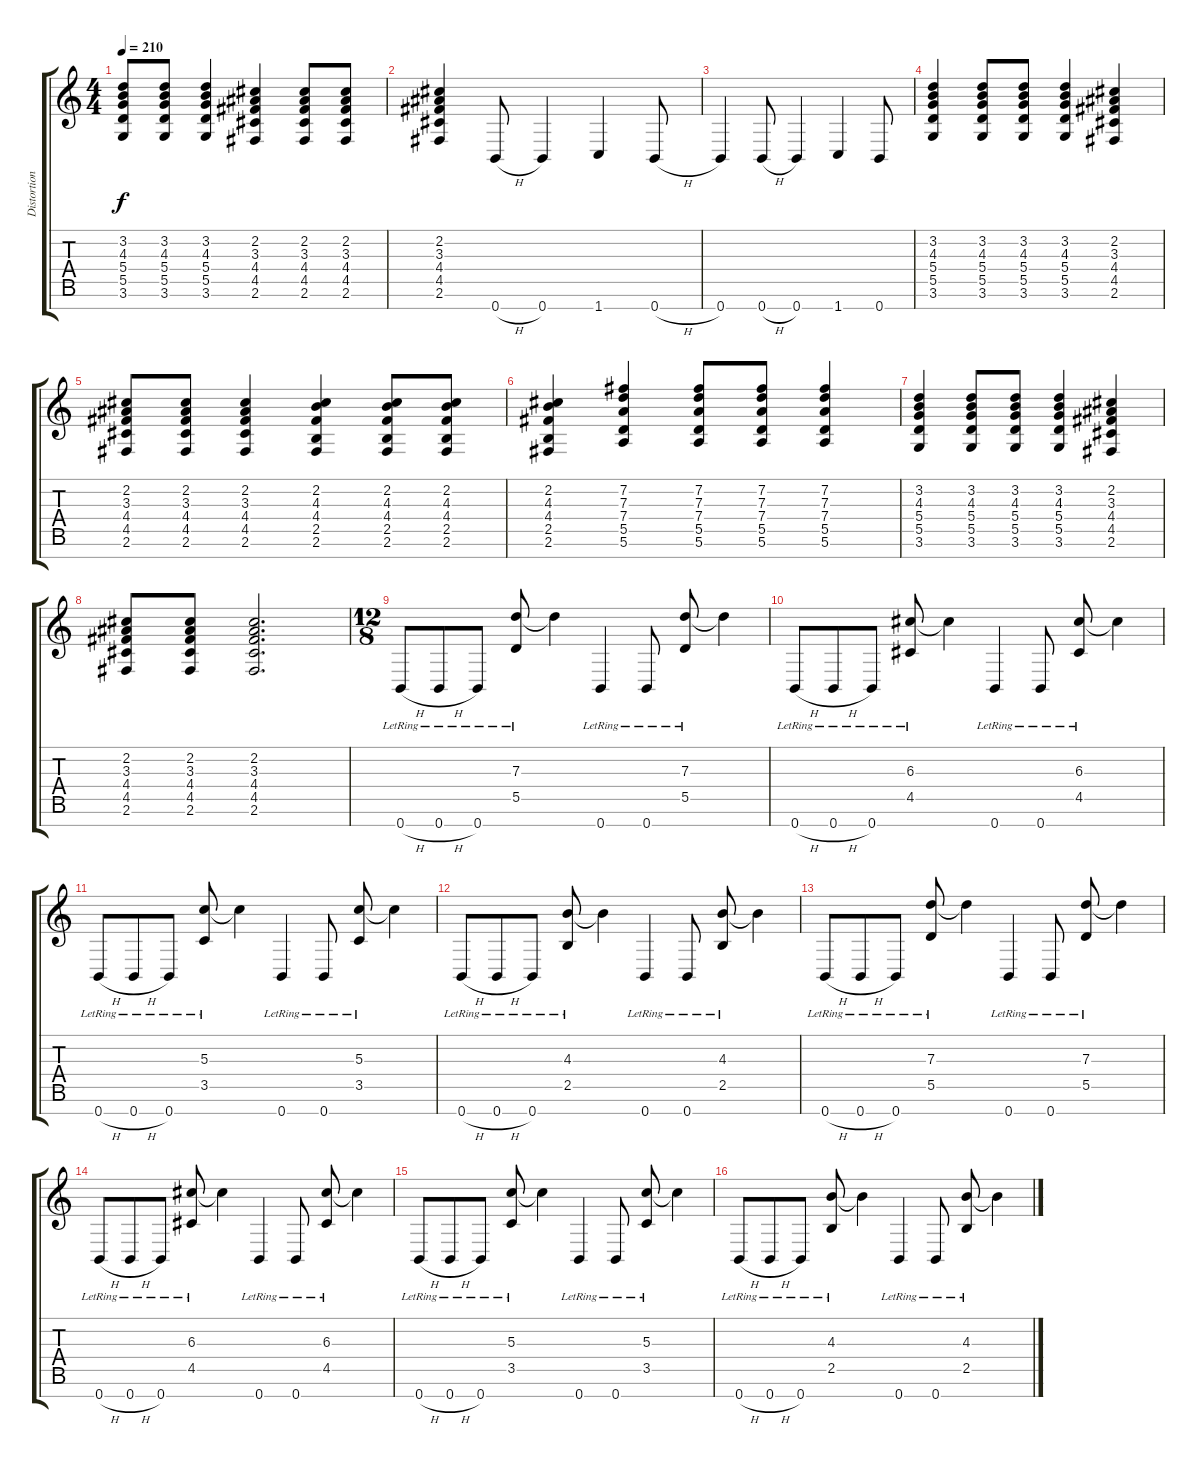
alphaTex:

\track ("Distortion Guitar" "Distortion") {instrument distortionguitar}
\staff {score tabs}
\tuning (E4 B3 G3 D3 A2 E2 B1) {hide}
\ts (4 4)
\tempo 210
\clef g2
\ks c
(3.2 4.3 5.4 5.5 3.6).8{dy f} (3.2 4.3 5.4 5.5 3.6).8 (3.2 4.3 5.4 5.5 3.6).4 (2.2 3.3 4.4 4.5 2.6).4 (2.2 3.3 4.4 4.5 2.6).8 (2.2 3.3 4.4 4.5 2.6).8 |
(2.2 3.3 4.4 4.5 2.6).4 0.7{h}.8 0.7.4 1.7.4 0.7{h}.8 |
0.7.4 0.7{h}.8 0.7.4 1.7.4 0.7.8 |
(3.2 4.3 5.4 5.5 3.6).4 (3.2 4.3 5.4 5.5 3.6).8 (3.2 4.3 5.4 5.5 3.6).8 (3.2 4.3 5.4 5.5 3.6).4 (2.2 3.3 4.4 4.5 2.6).4 |
(2.2 3.3 4.4 4.5 2.6).8 (2.2 3.3 4.4 4.5 2.6).8 (2.2 3.3 4.4 4.5 2.6).4 (2.2 4.3 4.4 2.5 2.6).4 (2.2 4.3 4.4 2.5 2.6).8 (2.2 4.3 4.4 2.5 2.6).8 |
(2.2 4.3 4.4 2.5 2.6).4 (7.2 7.3 7.4 5.5 5.6).4 (7.2 7.3 7.4 5.5 5.6).8 (7.2 7.3 7.4 5.5 5.6).8 (7.2 7.3 7.4 5.5 5.6).4 |
(3.2 4.3 5.4 5.5 3.6).4 (3.2 4.3 5.4 5.5 3.6).8 (3.2 4.3 5.4 5.5 3.6).8 (3.2 4.3 5.4 5.5 3.6).4 (2.2 3.3 4.4 4.5 2.6).4 |
(2.2 3.3 4.4 4.5 2.6).8 (2.2 3.3 4.4 4.5 2.6).8 (2.2 3.3 4.4 4.5 2.6).2{d} |
\ts (12 8)
0.7{h lr}.8 0.7{h lr}.8 0.7{lr}.8 (7.3{lr} 5.5{lr}).8 7.3{t}.4 0.7{lr}.4 0.7{lr}.8 (7.3{lr} 5.5{lr}).8 7.3{t}.4 |
0.7{h lr}.8 0.7{h lr}.8 0.7{lr}.8 (6.3{lr} 4.5{lr}).8 6.3{t}.4 0.7{lr}.4 0.7{lr}.8 (6.3{lr} 4.5{lr}).8 6.3{t}.4 |
0.7{h lr}.8 0.7{h lr}.8 0.7{lr}.8 (5.3{lr} 3.5{lr}).8 5.3{t}.4 0.7{lr}.4 0.7{lr}.8 (5.3{lr} 3.5{lr}).8 5.3{t}.4 |
0.7{h lr}.8 0.7{h lr}.8 0.7{lr}.8 (4.3{lr} 2.5{lr}).8 4.3{t}.4 0.7{lr}.4 0.7{lr}.8 (4.3{lr} 2.5{lr}).8 4.3{t}.4 |
0.7{h lr}.8 0.7{h lr}.8 0.7{lr}.8 (7.3{lr} 5.5{lr}).8 7.3{t}.4 0.7{lr}.4 0.7{lr}.8 (7.3{lr} 5.5{lr}).8 7.3{t}.4 |
0.7{h lr}.8 0.7{h lr}.8 0.7{lr}.8 (6.3{lr} 4.5{lr}).8 6.3{t}.4 0.7{lr}.4 0.7{lr}.8 (6.3{lr} 4.5{lr}).8 6.3{t}.4 |
0.7{h lr}.8 0.7{h lr}.8 0.7{lr}.8 (5.3{lr} 3.5{lr}).8 5.3{t}.4 0.7{lr}.4 0.7{lr}.8 (5.3{lr} 3.5{lr}).8 5.3{t}.4 |
0.7{h lr}.8 0.7{h lr}.8 0.7{lr}.8 (4.3{lr} 2.5{lr}).8 4.3{t}.4 0.7{lr}.4 0.7{lr}.8 (4.3{lr} 2.5{lr}).8 4.3{t}.4
